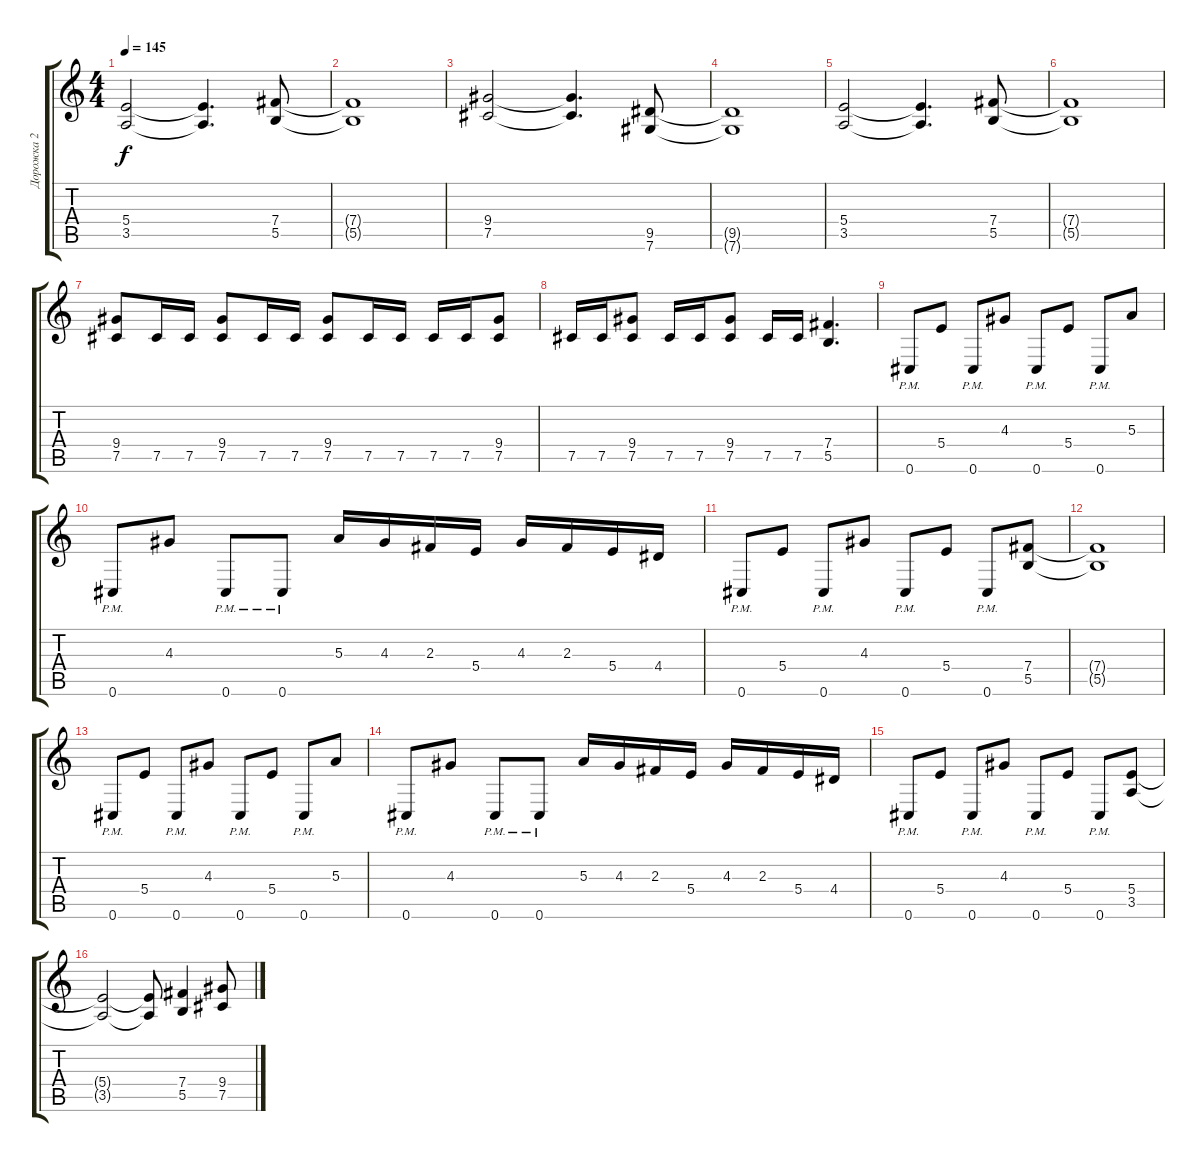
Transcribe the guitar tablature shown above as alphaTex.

\track ("Дорожка 2" "Дорожка 2") {instrument distortionguitar}
\staff {score tabs}
\tuning (Db4 Ab3 E3 B2 Gb2 Db2) {hide}
\ts (4 4)
\tempo 145
\clef g2
\ks c
(5.4 3.5).2{dy f} (5.4{t} 3.5{t}).4{d} (7.4 5.5).8 |
(7.4{t} 5.5{t}).1 |
(9.4 7.5).2 (9.4{t} 7.5{t}).4{d} (9.5 7.6).8 |
(9.5{t} 7.6{t}).1 |
(5.4 3.5).2 (5.4{t} 3.5{t}).4{d} (7.4 5.5).8 |
(7.4{t} 5.5{t}).1 |
(9.4 7.5).8 7.5.16 7.5.16 (9.4 7.5).8 7.5.16 7.5.16 (9.4 7.5).8 7.5.16 7.5.16 7.5.16 7.5.16 (9.4 7.5).8 |
7.5.16 7.5.16 (9.4 7.5).8 7.5.16 7.5.16 (9.4 7.5).8 7.5.16 7.5.16 (7.4 5.5).4{d} |
0.6{pm}.8 5.4.8 0.6{pm}.8 4.3.8 0.6{pm}.8 5.4.8 0.6{pm}.8 5.3.8 |
0.6{pm}.8 4.3.8 0.6{pm}.8 0.6{pm}.8 5.3.16 4.3.16 2.3.16 5.4.16 4.3.16 2.3.16 5.4.16 4.4.16 |
0.6{pm}.8 5.4.8 0.6{pm}.8 4.3.8 0.6{pm}.8 5.4.8 0.6{pm}.8 (7.4 5.5).8 |
(7.4{t} 5.5{t}).1 |
0.6{pm}.8 5.4.8 0.6{pm}.8 4.3.8 0.6{pm}.8 5.4.8 0.6{pm}.8 5.3.8 |
0.6{pm}.8 4.3.8 0.6{pm}.8 0.6{pm}.8 5.3.16 4.3.16 2.3.16 5.4.16 4.3.16 2.3.16 5.4.16 4.4.16 |
0.6{pm}.8 5.4.8 0.6{pm}.8 4.3.8 0.6{pm}.8 5.4.8 0.6{pm}.8 (5.4 3.5).8 |
(5.4{t} 3.5{t}).2 (5.4{t} 3.5{t}).8 (7.4 5.5).4 (9.4 7.5).8
